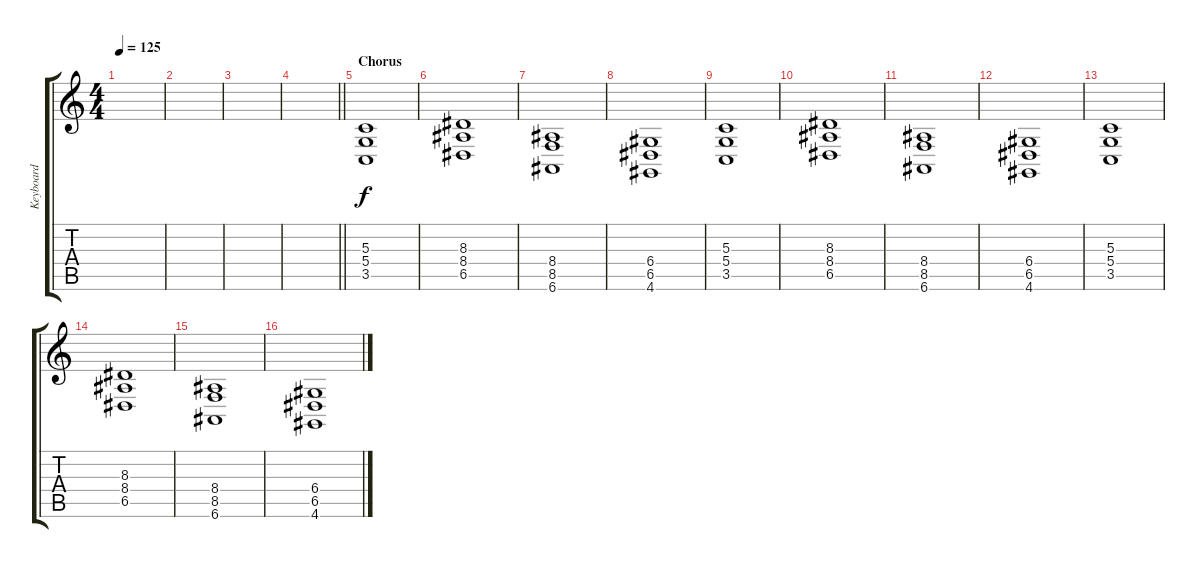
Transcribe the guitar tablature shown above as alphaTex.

\track ("Keyboard" "Keyboard") {instrument lead2sawtooth}
\staff {score tabs}
\tuning (E4 B3 G3 D3 A2 E2) {hide}
\ts (4 4)
\tempo 125
\clef g2
\ks c
|
|
|
\barLineRight lightlight
|
\section ("" "Chorus")
(5.3 5.4 3.5).1 |
(8.3 8.4 6.5).1 |
(8.4 8.5 6.6).1 |
(6.4 6.5 4.6).1 |
(5.3 5.4 3.5).1 |
(8.3 8.4 6.5).1 |
(8.4 8.5 6.6).1 |
(6.4 6.5 4.6).1 |
(5.3 5.4 3.5).1 |
(8.3 8.4 6.5).1 |
(8.4 8.5 6.6).1 |
(6.4 6.5 4.6).1
